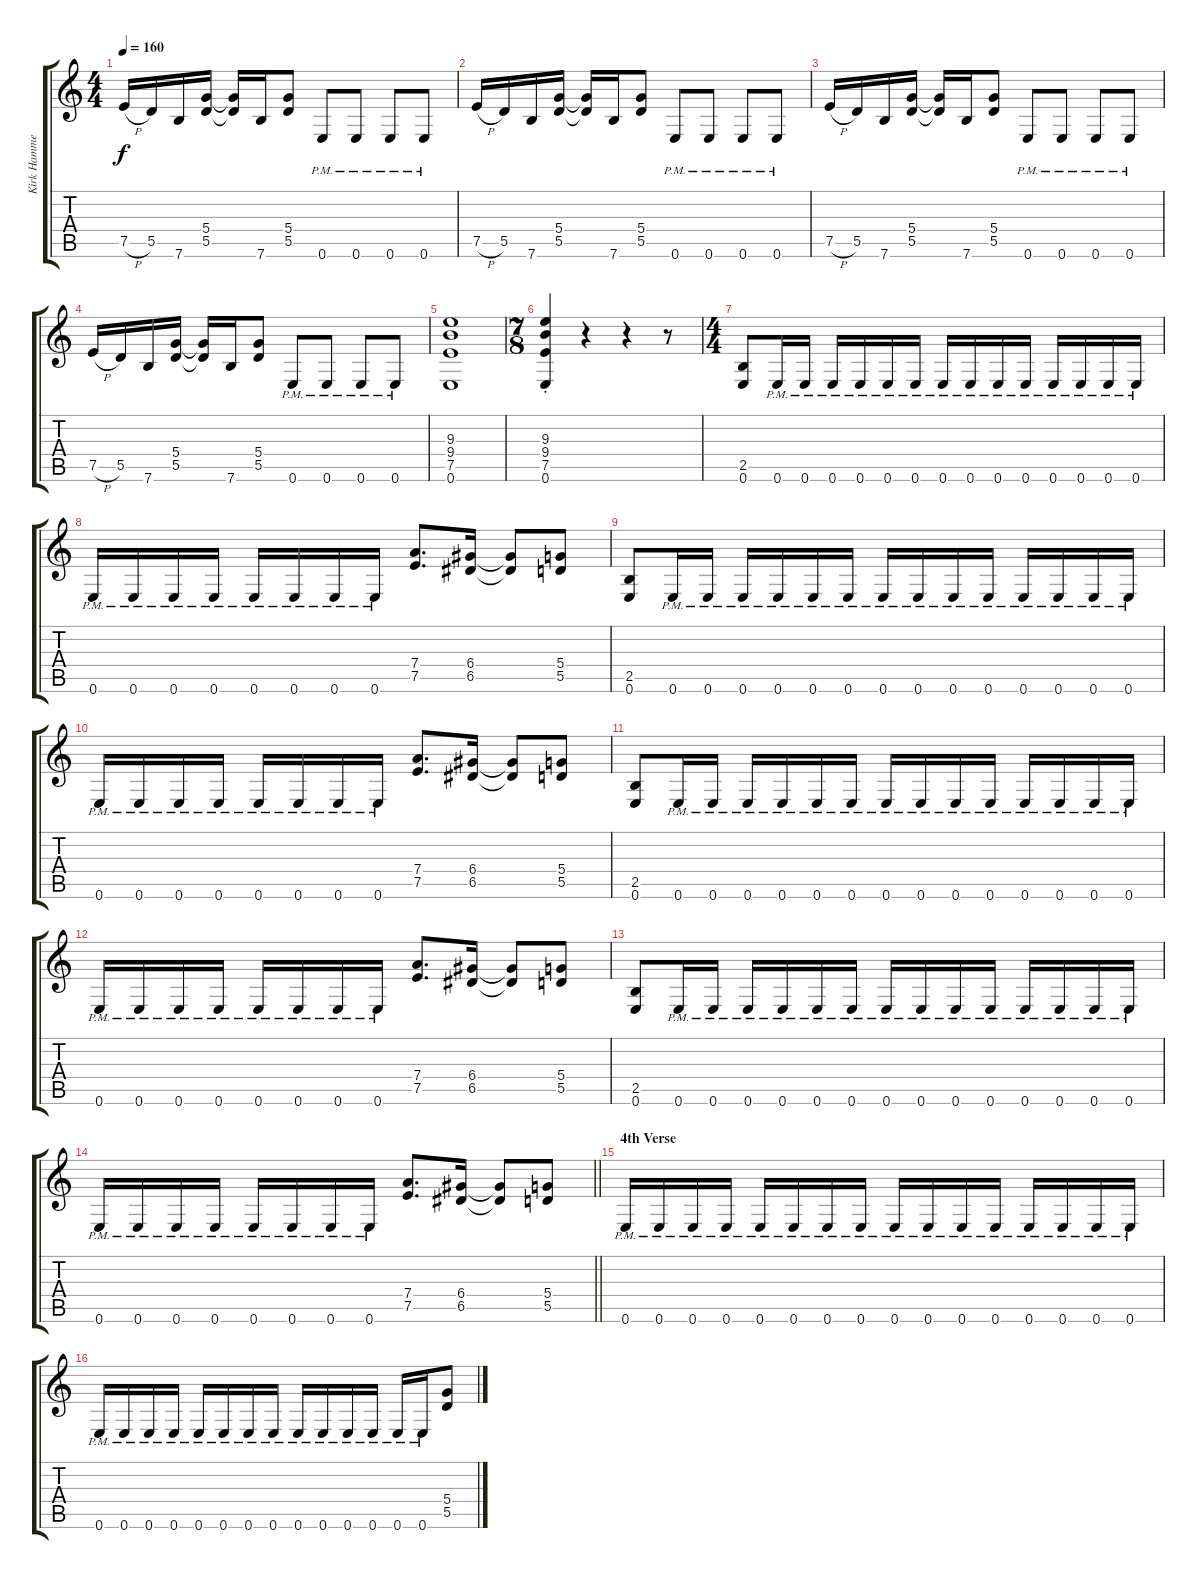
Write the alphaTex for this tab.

\track ("Kirk Hammet - Rhythm Guitar" "Kirk Hamme") {instrument distortionguitar}
\staff {score tabs}
\tuning (E4 B3 G3 D3 A2 E2) {hide}
\ts (4 4)
\tempo 160
\clef g2
\ks c
7.5{h}.16{dy f} 5.5.16 7.6.16 (5.4 5.5).16 (5.4{t} 5.5{t}).16 7.6.16 (5.4 5.5).8 0.6{pm}.8 0.6{pm}.8 0.6{pm}.8 0.6{pm}.8 |
7.5{h}.16 5.5.16 7.6.16 (5.4 5.5).16 (5.4{t} 5.5{t}).16 7.6.16 (5.4 5.5).8 0.6{pm}.8 0.6{pm}.8 0.6{pm}.8 0.6{pm}.8 |
7.5{h}.16 5.5.16 7.6.16 (5.4 5.5).16 (5.4{t} 5.5{t}).16 7.6.16 (5.4 5.5).8 0.6{pm}.8 0.6{pm}.8 0.6{pm}.8 0.6{pm}.8 |
7.5{h}.16 5.5.16 7.6.16 (5.4 5.5).16 (5.4{t} 5.5{t}).16 7.6.16 (5.4 5.5).8 0.6{pm}.8 0.6{pm}.8 0.6{pm}.8 0.6{pm}.8 |
(9.3 9.4 7.5 0.6).1 |
\ts (7 8)
(9.3{st} 9.4{st} 7.5{st} 0.6{st}).4 r.4 r.4 r.8 |
\ts (4 4)
(2.5 0.6).8 0.6{pm}.16 0.6{pm}.16 0.6{pm}.16 0.6{pm}.16 0.6{pm}.16 0.6{pm}.16 0.6{pm}.16 0.6{pm}.16 0.6{pm}.16 0.6{pm}.16 0.6{pm}.16 0.6{pm}.16 0.6{pm}.16 0.6{pm}.16 |
0.6{pm}.16 0.6{pm}.16 0.6{pm}.16 0.6{pm}.16 0.6{pm}.16 0.6{pm}.16 0.6{pm}.16 0.6{pm}.16 (7.4 7.5).8{d} (6.4 6.5).16 (6.4{t} 6.5{t}).8 (5.4 5.5).8 |
(2.5 0.6).8 0.6{pm}.16 0.6{pm}.16 0.6{pm}.16 0.6{pm}.16 0.6{pm}.16 0.6{pm}.16 0.6{pm}.16 0.6{pm}.16 0.6{pm}.16 0.6{pm}.16 0.6{pm}.16 0.6{pm}.16 0.6{pm}.16 0.6{pm}.16 |
0.6{pm}.16 0.6{pm}.16 0.6{pm}.16 0.6{pm}.16 0.6{pm}.16 0.6{pm}.16 0.6{pm}.16 0.6{pm}.16 (7.4 7.5).8{d} (6.4 6.5).16 (6.4{t} 6.5{t}).8 (5.4 5.5).8 |
(2.5 0.6).8 0.6{pm}.16 0.6{pm}.16 0.6{pm}.16 0.6{pm}.16 0.6{pm}.16 0.6{pm}.16 0.6{pm}.16 0.6{pm}.16 0.6{pm}.16 0.6{pm}.16 0.6{pm}.16 0.6{pm}.16 0.6{pm}.16 0.6{pm}.16 |
0.6{pm}.16 0.6{pm}.16 0.6{pm}.16 0.6{pm}.16 0.6{pm}.16 0.6{pm}.16 0.6{pm}.16 0.6{pm}.16 (7.4 7.5).8{d} (6.4 6.5).16 (6.4{t} 6.5{t}).8 (5.4 5.5).8 |
(2.5 0.6).8 0.6{pm}.16 0.6{pm}.16 0.6{pm}.16 0.6{pm}.16 0.6{pm}.16 0.6{pm}.16 0.6{pm}.16 0.6{pm}.16 0.6{pm}.16 0.6{pm}.16 0.6{pm}.16 0.6{pm}.16 0.6{pm}.16 0.6{pm}.16 |
\barLineRight lightlight
0.6{pm}.16 0.6{pm}.16 0.6{pm}.16 0.6{pm}.16 0.6{pm}.16 0.6{pm}.16 0.6{pm}.16 0.6{pm}.16 (7.4 7.5).8{d} (6.4 6.5).16 (6.4{t} 6.5{t}).8 (5.4 5.5).8 |
\section ("" "4th Verse")
0.6{pm}.16 0.6{pm}.16 0.6{pm}.16 0.6{pm}.16 0.6{pm}.16 0.6{pm}.16 0.6{pm}.16 0.6{pm}.16 0.6{pm}.16 0.6{pm}.16 0.6{pm}.16 0.6{pm}.16 0.6{pm}.16 0.6{pm}.16 0.6{pm}.16 0.6{pm}.16 |
0.6{pm}.16 0.6{pm}.16 0.6{pm}.16 0.6{pm}.16 0.6{pm}.16 0.6{pm}.16 0.6{pm}.16 0.6{pm}.16 0.6{pm}.16 0.6{pm}.16 0.6{pm}.16 0.6{pm}.16 0.6{pm}.16 0.6{pm}.16 (5.4 5.5).8
